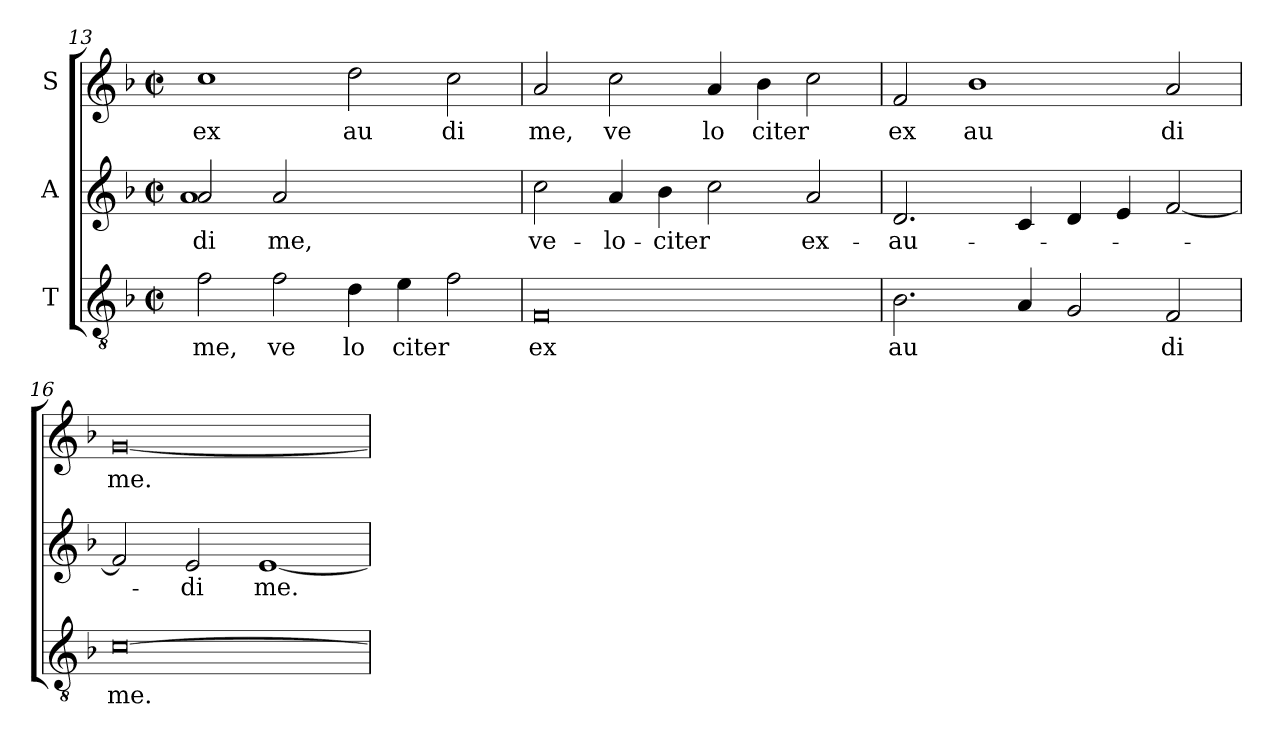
**kern	**text	**kern	**text	**kern	**text
*part3	*part3	*part2	*part2	*part1	*part1
*staff3	*staff3	*staff2	*staff2	*staff1	*staff1
*I"T	*	*I"A	*	*I"S	*
*clefGv2	*	*clefG2	*	*clefG2	*
*k[b-]	*	*k[b-]	*	*k[b-]	*
*F:	*	*F:	*	*F:	*
*M2/2	*	*M2/2	*	*M2/2	*
*met(c|)	*	*met(c|)	*	*met(c|)	*
=13	=13	=13	=13	=13	=13
!	!LO:LY:b:cj	!	!LO:LY:b:cj	!	!
*	*	*^	*	*	*
!	!	!	!	!LO:LY:b:cj	!	!LO:LY:b:cj
2f\	me,	2a/	1a	-di	1cc	ex
!	!LO:LY:b:cj	!	!	!LO:LY:b:cj	!	!
2f\	ve	2a/	.	me,	.	.
!	!LO:LY:b:cj	!	!	!	!	!LO:LY:b:cj
4d\	lo	1ryy	1ryy	.	2dd\	au
!	!LO:LY:b	!	!	!	!	!
4e\	citer	.	.	.	.	.
!	!	!	!	!	!	!LO:LY:b:cj
2f\	.	.	.	.	2cc\	di
*	*	*v	*v	*	*	*
=14	=14	=14	=14	=14	=14
!	!LO:LY:b:cj	!	!LO:LY:b:cj	!	!LO:LY:b:cj
0F	ex	2cc\	ve-	2a/	me,
!	!	!	!LO:LY:b:cj	!	!LO:LY:b:cj
.	.	4a/	-lo-	2cc\	ve
!	!	!	!LO:LY:b	!	!
.	.	4b-\	-citer	.	.
!	!	!	!	!	!LO:LY:b:cj
.	.	2cc\	.	4a/	lo
!	!	!	!	!	!LO:LY:b
.	.	.	.	4b-\	citer
!	!	!	!LO:LY:b:cj	!	!
.	.	2a/	ex-	2cc\	.
=15	=15	=15	=15	=15	=15
!	!LO:LY:b:cj	!	!LO:LY:b:cj	!	!LO:LY:b:cj
2.B-\	au	2.d/	-au-	2f/	ex
!	!	!	!	!	!LO:LY:b:cj
.	.	.	.	1b-	au
4A/	.	4c/	.	.	.
2G/	.	4d/	.	.	.
.	.	4e/	.	.	.
!	!LO:LY:b:cj	!	!	!	!LO:LY:b:cj
2F/	di	[<2f/	.	2a/	di
=16	=16	=16	=16	=16	=16
!	!LO:LY:b:cj	!	!	!	!LO:LY:b:cj
[>0c	me.	2f/]	.	[<0g	me.
!	!	!	!LO:LY:b:cj	!	!
.	.	2e/	-di	.	.
!	!	!	!LO:LY:b:cj	!	!
.	.	[<1e	me.	.	.
=	=	=	=	=	=
*-	*-	*-	*-	*-	*-
